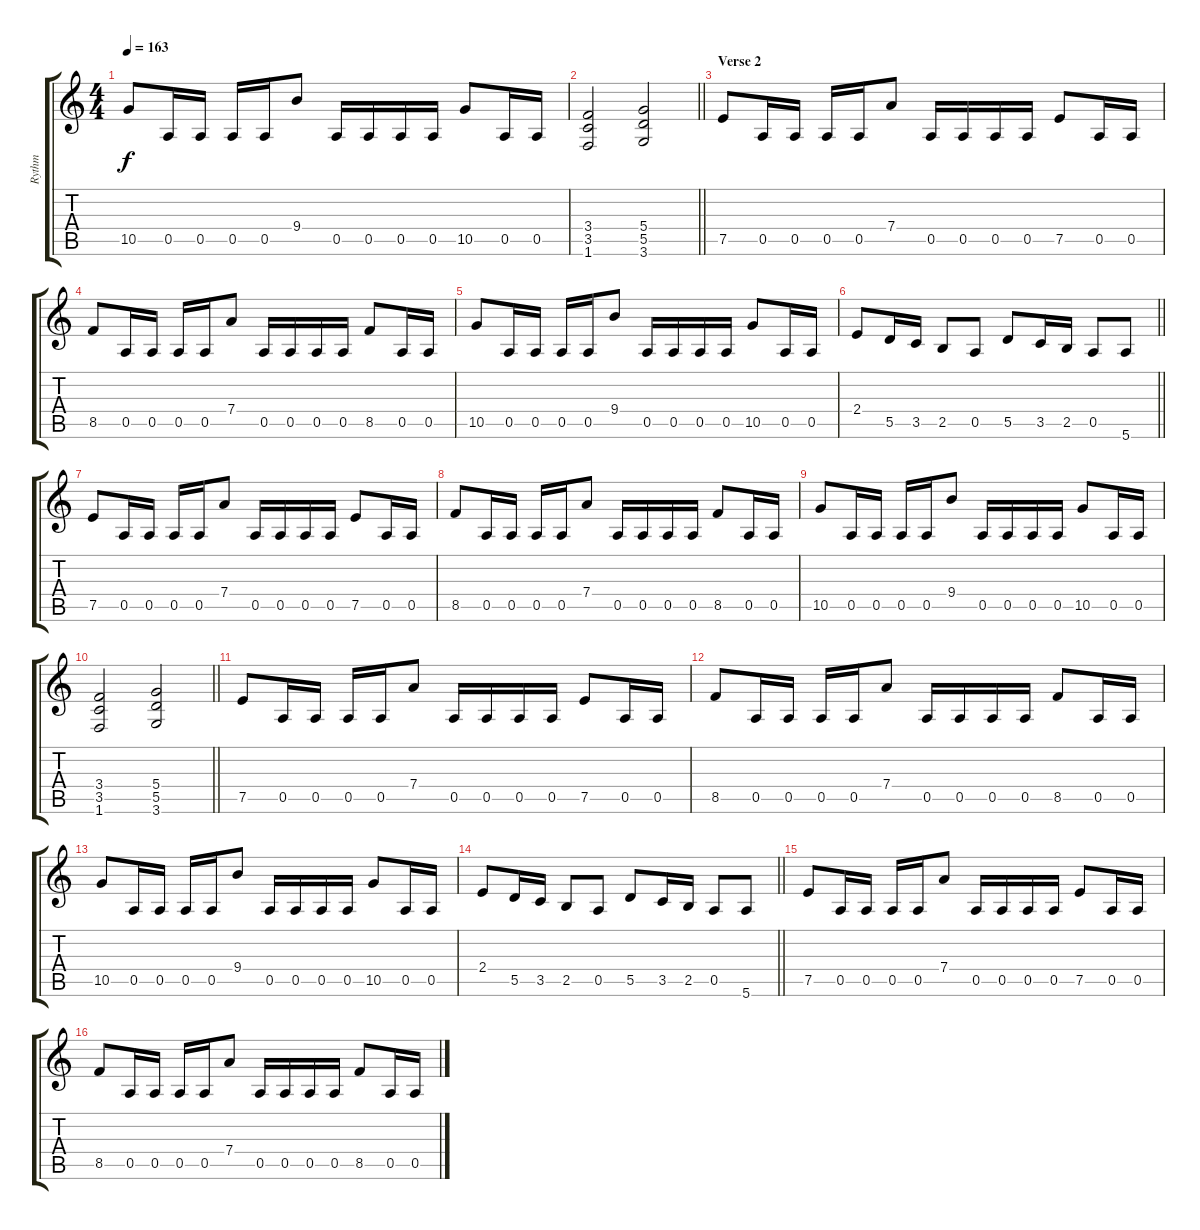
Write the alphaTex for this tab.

\track ("Rythm" "Rythm") {instrument distortionguitar}
\staff {score tabs}
\tuning (E4 B3 G3 D3 A2 E2) {hide}
\ts (4 4)
\tempo 163
\clef g2
\ks c
10.5.8{dy f} 0.5.16 0.5.16 0.5.16 0.5.16 9.4.8 0.5.16 0.5.16 0.5.16 0.5.16 10.5.8 0.5.16 0.5.16 |
\barLineRight lightlight
(3.4 3.5 1.6).2 (5.4 5.5 3.6).2 |
\section ("" "Verse 2")
7.5.8 0.5.16 0.5.16 0.5.16 0.5.16 7.4.8 0.5.16 0.5.16 0.5.16 0.5.16 7.5.8 0.5.16 0.5.16 |
8.5.8 0.5.16 0.5.16 0.5.16 0.5.16 7.4.8 0.5.16 0.5.16 0.5.16 0.5.16 8.5.8 0.5.16 0.5.16 |
10.5.8 0.5.16 0.5.16 0.5.16 0.5.16 9.4.8 0.5.16 0.5.16 0.5.16 0.5.16 10.5.8 0.5.16 0.5.16 |
\barLineRight lightlight
2.4.8 5.5.16 3.5.16 2.5.8 0.5.8 5.5.8 3.5.16 2.5.16 0.5.8 5.6.8 |
7.5.8 0.5.16 0.5.16 0.5.16 0.5.16 7.4.8 0.5.16 0.5.16 0.5.16 0.5.16 7.5.8 0.5.16 0.5.16 |
8.5.8 0.5.16 0.5.16 0.5.16 0.5.16 7.4.8 0.5.16 0.5.16 0.5.16 0.5.16 8.5.8 0.5.16 0.5.16 |
10.5.8 0.5.16 0.5.16 0.5.16 0.5.16 9.4.8 0.5.16 0.5.16 0.5.16 0.5.16 10.5.8 0.5.16 0.5.16 |
\barLineRight lightlight
(3.4 3.5 1.6).2 (5.4 5.5 3.6).2 |
7.5.8 0.5.16 0.5.16 0.5.16 0.5.16 7.4.8 0.5.16 0.5.16 0.5.16 0.5.16 7.5.8 0.5.16 0.5.16 |
8.5.8 0.5.16 0.5.16 0.5.16 0.5.16 7.4.8 0.5.16 0.5.16 0.5.16 0.5.16 8.5.8 0.5.16 0.5.16 |
10.5.8 0.5.16 0.5.16 0.5.16 0.5.16 9.4.8 0.5.16 0.5.16 0.5.16 0.5.16 10.5.8 0.5.16 0.5.16 |
\barLineRight lightlight
2.4.8 5.5.16 3.5.16 2.5.8 0.5.8 5.5.8 3.5.16 2.5.16 0.5.8 5.6.8 |
7.5.8 0.5.16 0.5.16 0.5.16 0.5.16 7.4.8 0.5.16 0.5.16 0.5.16 0.5.16 7.5.8 0.5.16 0.5.16 |
8.5.8 0.5.16 0.5.16 0.5.16 0.5.16 7.4.8 0.5.16 0.5.16 0.5.16 0.5.16 8.5.8 0.5.16 0.5.16
